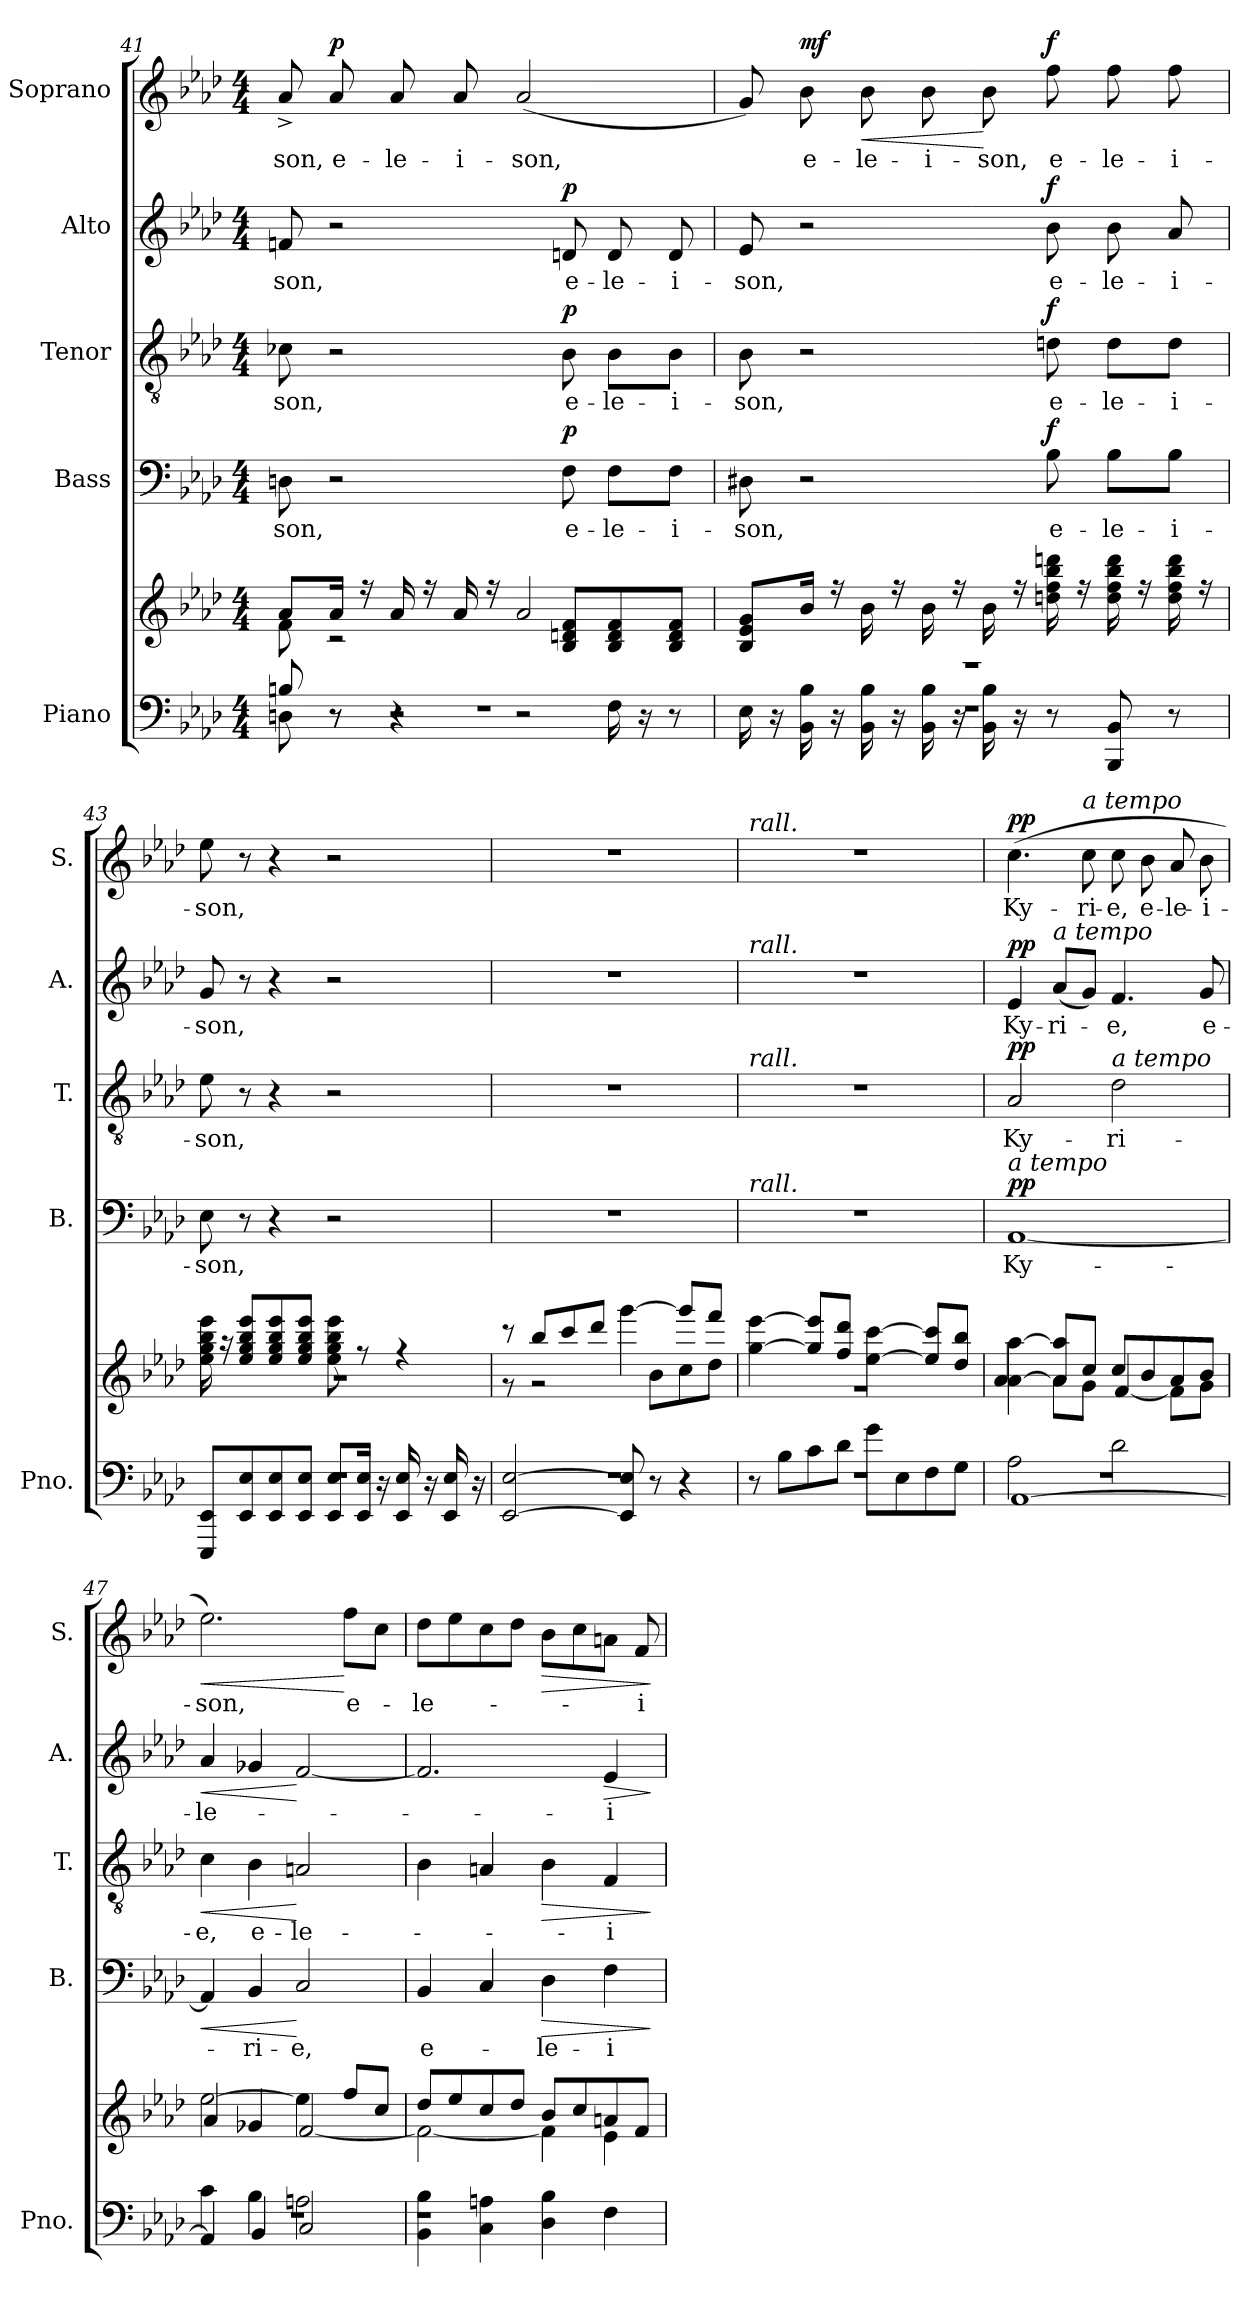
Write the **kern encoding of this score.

**kern	**kern	**kern	**text	**dynam	**kern	**text	**dynam	**kern	**text	**dynam	**kern	**text	**dynam
*part5	*part5	*part4	*part4	*part4	*part3	*part3	*part3	*part2	*part2	*part2	*part1	*part1	*part1
*staff6	*staff5	*staff4	*staff4	*staff4	*staff3	*staff3	*staff3	*staff2	*staff2	*staff2	*staff1	*staff1	*staff1
*I"Piano	*	*I"Bass	*	*	*I"Tenor	*	*	*I"Alto	*	*	*I"Soprano	*	*
*I'Pno.	*	*I'B.	*	*	*I'T.	*	*	*I'A.	*	*	*I'S.	*	*
*clefF4	*clefG2	*clefF4	*	*	*clefGv2	*	*	*clefG2	*	*	*clefG2	*	*
*k[b-e-a-d-]	*k[b-e-a-d-]	*k[b-e-a-d-]	*	*	*k[b-e-a-d-]	*	*	*k[b-e-a-d-]	*	*	*k[b-e-a-d-]	*	*
*M4/4	*M4/4	*M4/4	*	*	*M4/4	*	*	*M4/4	*	*	*M4/4	*	*
=41	=41	=41	=41	=41	=41	=41	=41	=41	=41	=41	=41	=41	=41
*^	*^	*	*	*	*	*	*	*	*	*	*	*	*
*	*^	*	*	*	*	*	*	*	*	*	*	*	*	*	*
8Bn/	1r	8Dn\	8a-/L	8f\	8Dn\	-son,	.	8c-X\	-son,	.	8fn/	-son,	.	8a-^/	-son,	.
!	!	!	!	!	!	!	!	!	!	!	!	!	!	!	!	!LO:DY:a
8r	.	8r	16a-/Jk	2r	2r	.	.	2r	.	.	2r	.	.	8a-/	e-	p
.	.	.	16r	.	.	.	.	.	.	.	.	.	.	.	.	.
4r	.	2r	16a-/	.	.	.	.	.	.	.	.	.	.	8a-/	-le-	.
.	.	.	16r	.	.	.	.	.	.	.	.	.	.	.	.	.
.	.	.	16a-/	.	.	.	.	.	.	.	.	.	.	8a-/	-i-	.
.	.	.	16r	.	.	.	.	.	.	.	.	.	.	.	.	.
2r	.	.	2a-/	.	.	.	.	.	.	.	.	.	.	(2a-/	-son,	.
!	!	!	!	!	!	!	!LO:DY:a	!	!	!LO:DY:a	!	!	!LO:DY:a	!	!	!
.	.	.	.	8B-/ 8dn/ 8f/L	8F\	e-	p	8B-\	e-	p	8dn/	e-	p	.	.	.
.	.	16F\	.	8B-/ 8d/ 8f/	8F\L	-le-	.	8B-\L	-le-	.	8d/	-le-	.	.	.	.
.	.	16r	.	.	.	.	.	.	.	.	.	.	.	.	.	.
.	.	8r	.	8B-/ 8d/ 8f/J	8F\J	-i-	.	8B-\J	-i-	.	8d/	-i-	.	.	.	.
!!LO:LB:g=z
=42	=42	=42	=42	=42	=42	=42	=42	=42	=42	=42	=42	=42	=42	=42	=42	=42
16E-\	1r	1r	8B-/ 8e-/ 8g/L	1r	8D#X\	-son,	.	8B-\	-son,	.	8e-/	-son,	.	8g/)	.	.
16r	.	.	.	.	.	.	.	.	.	.	.	.	.	.	.	.
!	!	!	!	!	!	!	!	!	!	!	!	!	!	!	!	!LO:DY:a
16BB-\ 16B-\	.	.	16b-/Jk	.	2r	.	.	2r	.	.	2r	.	.	8b-\	e-	mf
16r	.	.	16r	.	.	.	.	.	.	.	.	.	.	.	.	.
!	!	!	!	!	!	!	!	!	!	!	!	!	!	!	!	!LO:HP:b
16BB-\ 16B-\	.	.	16b-\	.	.	.	.	.	.	.	.	.	.	8b-\	-le-	<
16r	.	.	16r	.	.	.	.	.	.	.	.	.	.	.	.	.
16BB-\ 16B-\	.	.	16b-\	.	.	.	.	.	.	.	.	.	.	8b-\	-i-	.
16r	.	.	16r	.	.	.	.	.	.	.	.	.	.	.	.	.
16BB-\ 16B-\	.	.	16b-\	.	.	.	.	.	.	.	.	.	.	8b-\	-son,	[
16r	.	.	16r	.	.	.	.	.	.	.	.	.	.	.	.	.
!	!	!	!	!	!	!	!LO:DY:a	!	!	!LO:DY:a	!	!	!LO:DY:a	!	!	!LO:DY:a
8r	.	.	16ddn\ 16ff\ 16bb-\ 16dddn\	.	8B-\	e-	f	8dn\	e-	f	8b-\	e-	f	8ff\	e-	f
.	.	.	16r	.	.	.	.	.	.	.	.	.	.	.	.	.
8BBB-/ 8BB-/	.	.	16dd\ 16ff\ 16bb-\ 16ddd\	.	8B-\L	-le-	.	8d\L	-le-	.	8b-\	-le-	.	8ff\	-le-	.
.	.	.	16r	.	.	.	.	.	.	.	.	.	.	.	.	.
8r	.	.	16dd\ 16ff\ 16bb-\ 16ddd\	.	8B-\J	-i-	.	8d\J	-i-	.	8a-/	-i-	.	8ff\	-i-	.
.	.	.	16r	.	.	.	.	.	.	.	.	.	.	.	.	.
=43	=43	=43	=43	=43	=43	=43	=43	=43	=43	=43	=43	=43	=43	=43	=43	=43
8EEE-/ 8EE-/L	1r	1r	16ee-\ 16gg\ 16bb-\ 16eee-\	1r	8E-\	-son,	.	8e-\	-son,	.	8g/	-son,	.	8ee-\	-son,	.
.	.	.	16r	.	.	.	.	.	.	.	.	.	.	.	.	.
8EE-/ 8E-/	.	.	8ee-/ 8gg/ 8bb-/ 8eee-/L	.	8r	.	.	8r	.	.	8r	.	.	8r	.	.
8EE-/ 8E-/	.	.	8ee-/ 8gg/ 8bb-/ 8eee-/	.	4r	.	.	4r	.	.	4r	.	.	4r	.	.
8EE-/ 8E-/J	.	.	8ee-/ 8gg/ 8bb-/ 8eee-/J	.	.	.	.	.	.	.	.	.	.	.	.	.
8EE-/ 8E-/L	.	.	8ee-\ 8gg\ 8bb-\ 8eee-\	.	2r	.	.	2r	.	.	2r	.	.	2r	.	.
16EE-/ 16E-/Jk	.	.	8r	.	.	.	.	.	.	.	.	.	.	.	.	.
16r	.	.	.	.	.	.	.	.	.	.	.	.	.	.	.	.
16EE-/ 16E-/	.	.	4r	.	.	.	.	.	.	.	.	.	.	.	.	.
16r	.	.	.	.	.	.	.	.	.	.	.	.	.	.	.	.
16EE-/ 16E-/	.	.	.	.	.	.	.	.	.	.	.	.	.	.	.	.
16r	.	.	.	.	.	.	.	.	.	.	.	.	.	.	.	.
=44	=44	=44	=44	=44	=44	=44	=44	=44	=44	=44	=44	=44	=44	=44	=44	=44
[2EE-/ [2E-/	1r	1r	8r	8r	1r	.	.	1r	.	.	1r	.	.	1r	.	.
.	.	.	8bb-/L	2r	.	.	.	.	.	.	.	.	.	.	.	.
.	.	.	8ccc/	.	.	.	.	.	.	.	.	.	.	.	.	.
.	.	.	8ddd-/J	.	.	.	.	.	.	.	.	.	.	.	.	.
8EE-/] 8E-/]	.	.	[4ggg\	.	.	.	.	.	.	.	.	.	.	.	.	.
8r	.	.	.	8b-\L	.	.	.	.	.	.	.	.	.	.	.	.
4r	.	.	8ggg/L]	8cc\	.	.	.	.	.	.	.	.	.	.	.	.
.	.	.	8fff/J	8dd-\J	.	.	.	.	.	.	.	.	.	.	.	.
=45	=45	=45	=45	=45	=45	=45	=45	=45	=45	=45	=45	=45	=45	=45	=45	=45
!	!	!	!	!	!	!	!	!	!	!	!	!	!	!LO:TX:a:i:t=rall.	!	!
!	!	!	!	!	!	!	!	!	!	!	!LO:TX:a:i:t=rall.	!	!	!	!	!
!	!	!	!	!	!	!	!	!LO:TX:a:i:t=rall.	!	!	!	!	!	!	!	!
!	!	!	!	!	!LO:TX:a:i:t=rall.	!	!	!	!	!	!	!	!	!	!	!
8r	1r	1r	[4gg\ [4eee-\	1r	1r	.	.	1r	.	.	1r	.	.	1r	.	.
8B-\L	.	.	.	.	.	.	.	.	.	.	.	.	.	.	.	.
8c\	.	.	8gg/] 8eee-/]L	.	.	.	.	.	.	.	.	.	.	.	.	.
8d-\J	.	.	8ff/ 8ddd-/J	.	.	.	.	.	.	.	.	.	.	.	.	.
8g\L	.	.	[4ee-\ [4ccc\	.	.	.	.	.	.	.	.	.	.	.	.	.
8E-\	.	.	.	.	.	.	.	.	.	.	.	.	.	.	.	.
8F\	.	.	8ee-/] 8ccc/]L	.	.	.	.	.	.	.	.	.	.	.	.	.
8G\J	.	.	8dd-/ 8bb-/J	.	.	.	.	.	.	.	.	.	.	.	.	.
!!LO:PB:g=z
=46	=46	=46	=46	=46	=46	=46	=46	=46	=46	=46	=46	=46	=46	=46	=46	=46
!	!	!	!	!	!LO:TX:a:i:t=a tempo	!	!	!	!	!	!	!	!	!	!	!
!	!	!	!	!	!	!	!LO:DY:a	!	!	!LO:DY:a	!	!	!LO:DY:a	!	!	!LO:DY:a
2A-\	1r	[1AA-	[4a-\ [4aa-\	4a-/	[1AA-	-Ky-	pp	2A-/	Ky-	pp	4e-/	Ky-	pp	(4.cc\	Ky-	pp
!	!	!	!	!	!	!	!	!	!	!	!LO:TX:a:i:t=a tempo	!	!	!	!	!
.	.	.	8a-/] 8aa-/]L	8a-\L	.	.	.	.	.	.	(8a-/L	-ri-	.	.	.	.
!	!	!	!	!	!	!	!	!	!	!	!	!	!	!LO:TX:a:i:t=a tempo	!	!
.	.	.	8cc/J	8g\J	.	.	.	.	.	.	8g/J)	.	.	8cc\	-ri-	.
!	!	!	!	!	!	!	!	!LO:TX:a:i:t=a tempo	!	!	!	!	!	!	!	!
2d-\	.	.	8cc/L	[4f/	.	.	.	2d-\	-ri-	.	4.f/	-e,	.	8cc\	-e,	.
.	.	.	8b-/	.	.	.	.	.	.	.	.	.	.	8b-\	e-	.
.	.	.	8a-/	8f\L]	.	.	.	.	.	.	.	.	.	8a-/	-le-	.
.	.	.	8b-/J	8g\J	.	.	.	.	.	.	8g/	e-	.	8b-\	-i-	.
=47	=47	=47	=47	=47	=47	=47	=47	=47	=47	=47	=47	=47	=47	=47	=47	=47
!	!	!	!	!	!	!	!LO:HP:b	!	!	!LO:HP:b	!	!	!LO:HP:b	!	!	!LO:HP:b
4c\	1r	4AA-/]	[2ee-\	4a-/	4AA-/]	.	<	4c\	-e,	<	4a-/	-le-	<	2.ee-\)	-son,	<
4B-\	.	4BB-/	.	4g-X/	4BB-/	-ri-	.	4B-\	e-	.	4g-X/	.	.	.	.	.
2An\	.	2C/	4ee-\]	[2f/	2C/	-e,	[	2An/	-le-	[	[2f/	.	[	.	.	.
.	.	.	8ff/L	.	.	.	.	.	.	.	.	.	.	8ff\L	e-	[
.	.	.	8cc/J	.	.	.	.	.	.	.	.	.	.	8cc\J	.	.
=48	=48	=48	=48	=48	=48	=48	=48	=48	=48	=48	=48	=48	=48	=48	=48	=48
4BB-\ 4B-\	1r	1r	8dd-/L	2f\_	4BB-/	-e-	.	4B-\	.	.	2.f/]	.	.	8dd-\L	-le-	.
.	.	.	8ee-/	.	.	.	.	.	.	.	.	.	.	8ee-\	.	.
4C\ 4An\	.	.	8cc/	.	4C/	.	.	4An/	.	.	.	.	.	8cc\	.	.
.	.	.	8dd-/J	.	.	.	.	.	.	.	.	.	.	8dd-\J	.	.
!	!	!	!	!	!	!	!LO:HP:b	!	!	!LO:HP:b	!	!	!	!	!	!LO:HP:b
4D-\ 4B-\	.	.	8b-/L	4f\]	4D-\	-le-	>	4B-\	.	>	.	.	.	8b-\L	.	>
.	.	.	8cc/	.	.	.	.	.	.	.	.	.	.	8cc\	.	.
!	!	!	!	!	!	!	!	!	!	!	!	!	!LO:HP:b	!	!	!
4F\	.	.	8an/	4e-\	4F\	-i-	.	4F/	-i-	.	4e-/	-i-	>	8an\J	.	.
.	.	.	8f/J	.	.	.	.	.	.	.	.	.	.	8f/	-i-	.
*v	*v	*v	*	*	*	*	*	*	*	*	*	*	*	*	*	*
*	*v	*v	*	*	*	*	*	*	*	*	*	*	*	*
.	.	.	.	]	.	.	]	.	.	]	.	.	]
=	=	=	=	=	=	=	=	=	=	=	=	=	=
*-	*-	*-	*-	*-	*-	*-	*-	*-	*-	*-	*-	*-	*-
